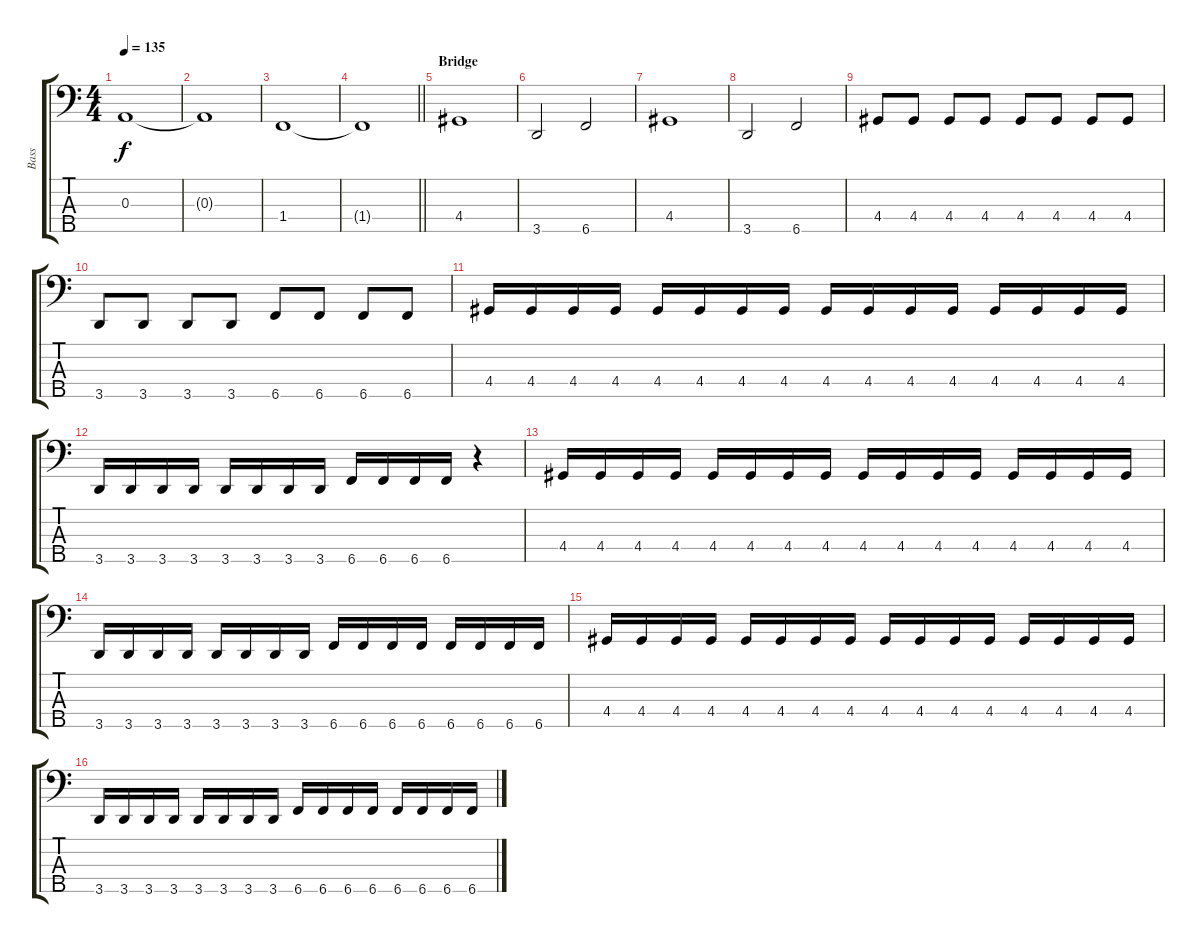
\track ("Bass" "Bass") {instrument electricbassfinger}
\staff {score tabs}
\tuning (G2 D2 A1 E1 B0) {hide}
\ts (4 4)
\tempo 135
\clef f4
\ks c
0.3.1{dy f} |
0.3{t}.1 |
1.4.1 |
\barLineRight lightlight
1.4{t}.1 |
\section ("" "Bridge")
4.4.1 |
3.5.2 6.5.2 |
4.4.1 |
3.5.2 6.5.2 |
4.4.8 4.4.8 4.4.8 4.4.8 4.4.8 4.4.8 4.4.8 4.4.8 |
3.5.8 3.5.8 3.5.8 3.5.8 6.5.8 6.5.8 6.5.8 6.5.8 |
4.4.16 4.4.16 4.4.16 4.4.16 4.4.16 4.4.16 4.4.16 4.4.16 4.4.16 4.4.16 4.4.16 4.4.16 4.4.16 4.4.16 4.4.16 4.4.16 |
3.5.16 3.5.16 3.5.16 3.5.16 3.5.16 3.5.16 3.5.16 3.5.16 6.5.16 6.5.16 6.5.16 6.5.16 r.4 |
4.4.16 4.4.16 4.4.16 4.4.16 4.4.16 4.4.16 4.4.16 4.4.16 4.4.16 4.4.16 4.4.16 4.4.16 4.4.16 4.4.16 4.4.16 4.4.16 |
3.5.16 3.5.16 3.5.16 3.5.16 3.5.16 3.5.16 3.5.16 3.5.16 6.5.16 6.5.16 6.5.16 6.5.16 6.5.16 6.5.16 6.5.16 6.5.16 |
4.4.16 4.4.16 4.4.16 4.4.16 4.4.16 4.4.16 4.4.16 4.4.16 4.4.16 4.4.16 4.4.16 4.4.16 4.4.16 4.4.16 4.4.16 4.4.16 |
3.5.16 3.5.16 3.5.16 3.5.16 3.5.16 3.5.16 3.5.16 3.5.16 6.5.16 6.5.16 6.5.16 6.5.16 6.5.16 6.5.16 6.5.16 6.5.16
